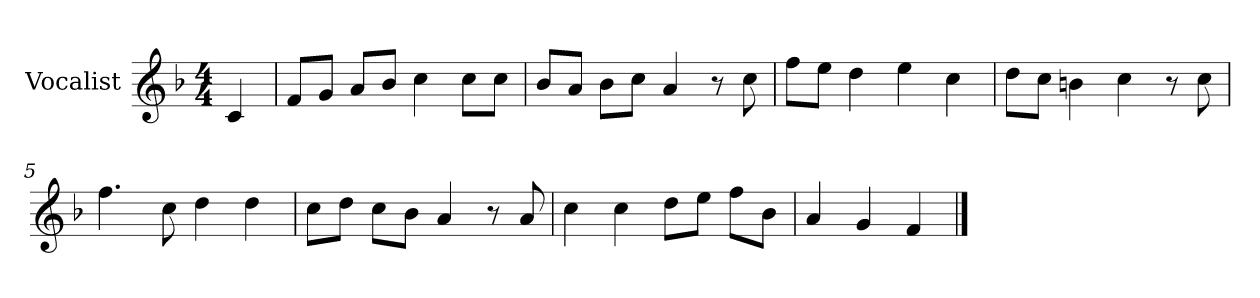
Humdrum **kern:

**kern
*part1
*staff1
*I"Vocalist
*k[b-]
*F:
*M4/4
=
4c
=1
8fL
8gJ
8aL
8b-J
4cc
8ccL
8ccJ
=2
8b-L
8aJ
8b-L
8ccJ
4a
8r
8cc
=3
8ffL
8eeJ
4dd
4ee
4cc
=4
8ddL
8ccJ
4bn
4cc
8r
8cc
=5
4.ff
8cc
4dd
4dd
=6
8ccL
8ddJ
8ccL
8b-J
4a
8r
8a
=7
4cc
4cc
8ddL
8eeJ
8ffL
8b-J
=8
4a
4g
4f
==
*-
